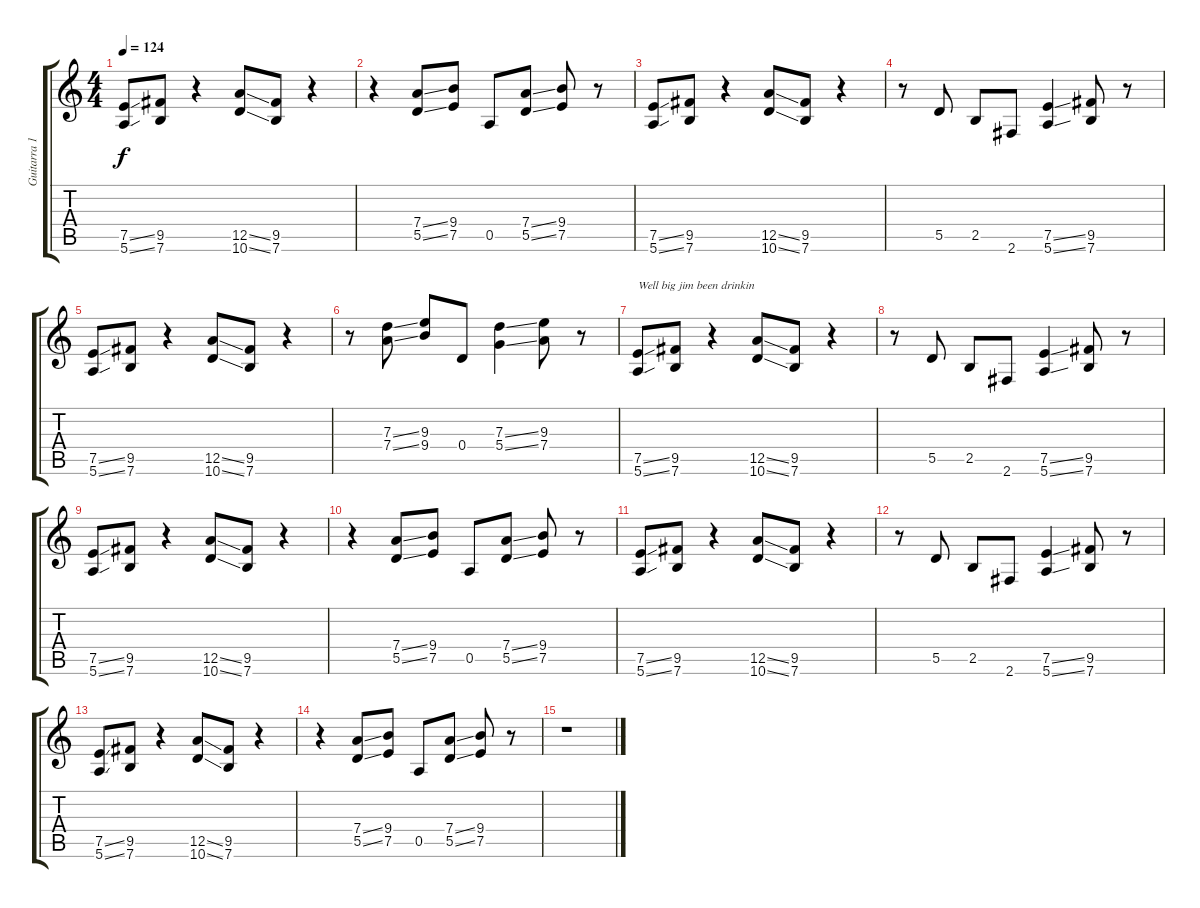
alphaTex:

\track ("Guitarra 1" "Guitarra 1") {instrument overdrivenguitar}
\staff {score tabs}
\tuning (E4 B3 G3 D3 A2 E2) {hide}
\ts (4 4)
\tempo 124
\clef g2
\ks c
(7.5{ss} 5.6{ss}).8{dy f} (9.5 7.6).8 r.4 (12.5{ss} 10.6{ss}).8 (9.5 7.6).8 r.4 |
r.4 (7.4{ss} 5.5{ss}).8 (9.4 7.5).8 0.5.8 (7.4{ss} 5.5{ss}).8 (9.4 7.5).8 r.8 |
(7.5{ss} 5.6{ss}).8 (9.5 7.6).8 r.4 (12.5{ss} 10.6{ss}).8 (9.5 7.6).8 r.4 |
r.8 5.5.8 2.5.8 2.6.8 (7.5{ss} 5.6{ss}).4 (9.5 7.6).8 r.8 |
(7.5{ss} 5.6{ss}).8 (9.5 7.6).8 r.4 (12.5{ss} 10.6{ss}).8 (9.5 7.6).8 r.4 |
r.8 (7.3{ss} 7.4{ss}).8 (9.3 9.4).8 0.4.8 (7.3{ss} 5.4{ss}).4 (9.3 7.4).8 r.8 |
(7.5{ss} 5.6{ss}).8{txt "Well big jim been drinkin"} (9.5 7.6).8 r.4 (12.5{ss} 10.6{ss}).8 (9.5 7.6).8 r.4 |
r.8 5.5.8 2.5.8 2.6.8 (7.5{ss} 5.6{ss}).4 (9.5 7.6).8 r.8 |
(7.5{ss} 5.6{ss}).8 (9.5 7.6).8 r.4 (12.5{ss} 10.6{ss}).8 (9.5 7.6).8 r.4 |
r.4 (7.4{ss} 5.5{ss}).8 (9.4 7.5).8 0.5.8 (7.4{ss} 5.5{ss}).8 (9.4 7.5).8 r.8 |
(7.5{ss} 5.6{ss}).8 (9.5 7.6).8 r.4 (12.5{ss} 10.6{ss}).8 (9.5 7.6).8 r.4 |
r.8 5.5.8 2.5.8 2.6.8 (7.5{ss} 5.6{ss}).4 (9.5 7.6).8 r.8 |
(7.5{ss} 5.6{ss}).8 (9.5 7.6).8 r.4 (12.5{ss} 10.6{ss}).8 (9.5 7.6).8 r.4 |
r.4 (7.4{ss} 5.5{ss}).8 (9.4 7.5).8 0.5.8 (7.4{ss} 5.5{ss}).8 (9.4 7.5).8 r.8 |
r.1
